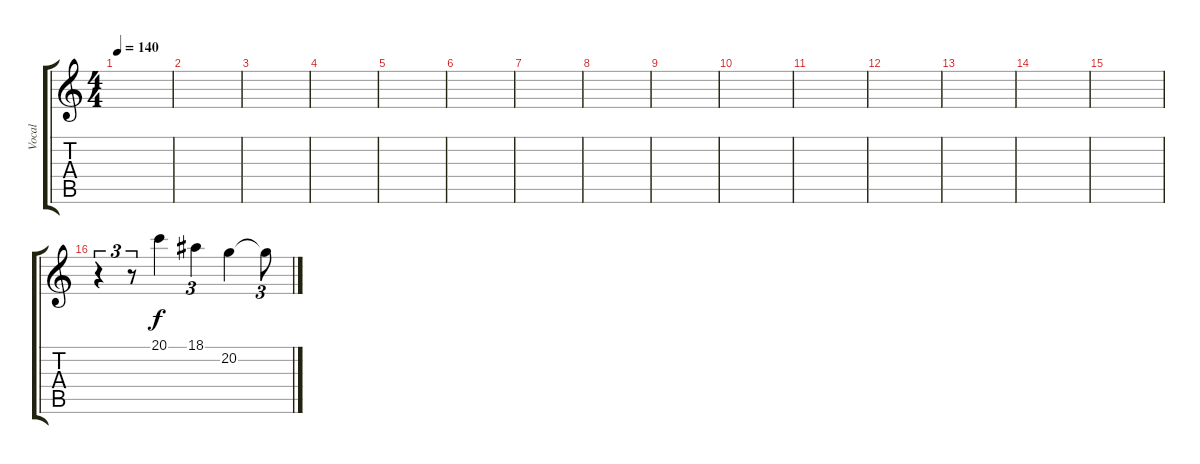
\track ("Vocal" "Vocal") {instrument clarinet}
\staff {score tabs}
\tuning (E4 B3 G3 D3 A2 E2) {hide}
\ts (4 4)
\tempo 140
\clef g2
\ks c
|
|
|
|
|
|
|
|
|
|
|
|
|
|
|
r.4{tu (3 2)} r.8{tu (3 2)} 20.1.4 18.1.4{tu (3 2)} 20.2.4 20.2{t}.8{tu (3 2)}
